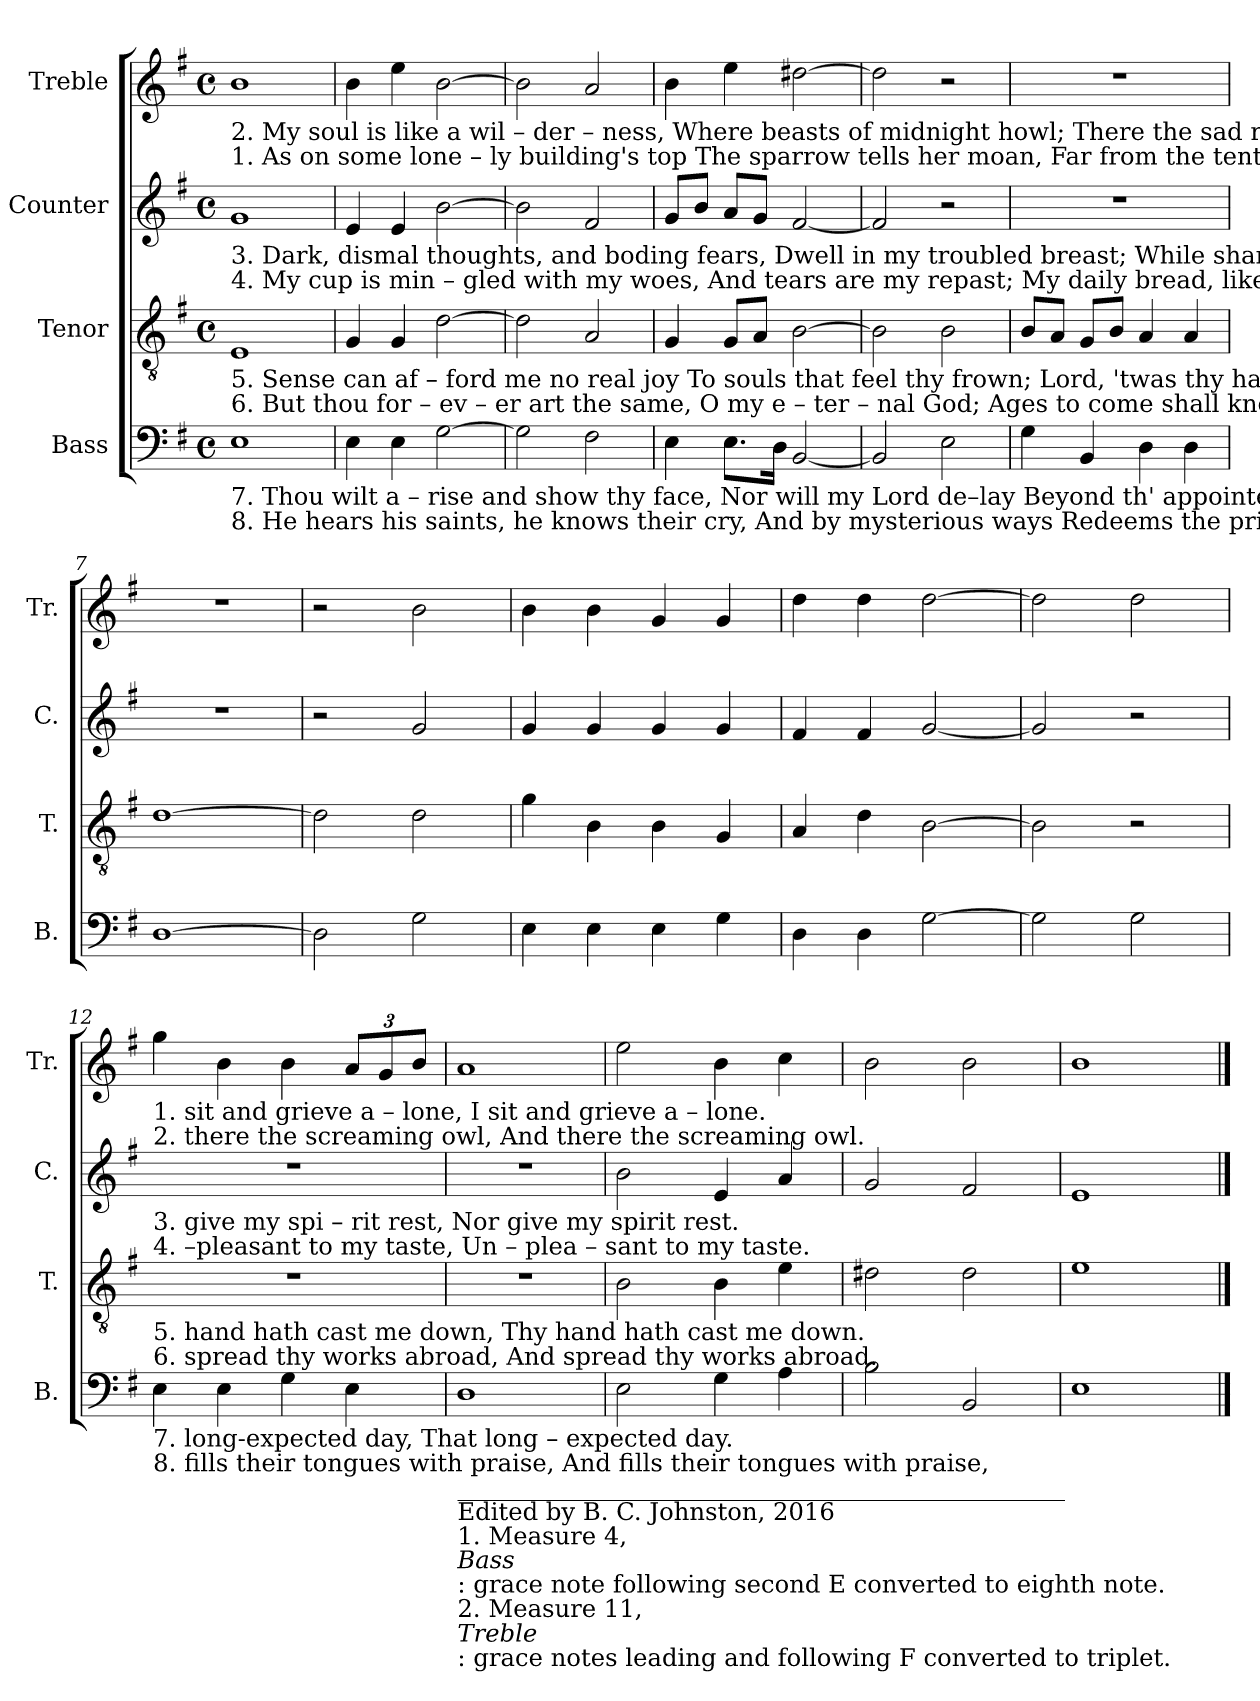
**kern	**kern	**kern	**kern
*part4	*part3	*part2	*part1
*staff4	*staff3	*staff2	*staff1
*I"Bass	*I"Tenor	*I"Counter	*I"Treble
*I'B.	*I'T.	*I'C.	*I'Tr.
*clefF4	*clefGv2	*clefG2	*clefG2
*k[f#]	*k[f#]	*k[f#]	*k[f#]
*M4/4	*M4/4	*M4/4	*M4/4
*met(c)	*met(c)	*met(c)	*met(c)
*MM100	*MM100	*MM100	*MM100
=1	=1	=1	=1
!	!	!	!LO:TX:b:t=2. My  soul is like          a     wil – der  – ness,   Where beasts of midnight howl;  There the sad raven finds her place,  And
!	!	!	!LO:TX:b:t=1. As   on some lone  – ly   building's      top          The  sparrow  tells  her  moan,     Far from the tents of joy and hope  I
!	!	!LO:TX:b:t=3. Dark, dismal thoughts, and boding fears, Dwell in my troubled breast;  While sharp reproaches wound my ears,  Nor	!
!	!	!LO:TX:b:t=4. My    cup is min  –  gled     with  my   woes,       And    tears   are   my   repast;      My daily bread, like ashes, grows   Un –	!
!	!LO:TX:b:t=5. Sense can af  –  ford me    no     real      joy    To souls that feel thy frown;  Lord, 'twas thy hand advanced me high,  Thy	!	!
!	!LO:TX:b:t=6. But  thou  for – ev  –  er    art     the    same,           O      my    e   –   ter – nal  God;   Ages to come shall know thy name,  And	!	!
!LO:TX:b:t=7. Thou  wilt  a – rise   and  show  thy    face,       Nor   will    my   Lord  de–lay  Beyond th' appointed hour of grace,  That	!	!	!
!LO:TX:b:t=8. He  hears  his  saints, he knows their  cry,        And  by mysterious ways   Redeems the prisoners doomed to die,  And	!	!	!
1E!	1E!	1g!	1b!
=2	=2	=2	=2
4E!\	4G!/	4e!/	4b!\
4E!\	4G!/	4e!/	4ee!\
[2G!\	[2d!\	[2b!\	[2b!\
=3	=3	=3	=3
2G!\]	2d!\]	2b!\]	2b!\]
2F#!\	2A!/	2f#!/	2a!/
=4	=4	=4	=4
4E!\	4G!/	8g!/L	4b!\
.	.	8b!/J	.
8.E!\L	8G!/L	8a!/L	4ee!\
.	8A!/J	8g!/J	.
16D!\Jk	.	.	.
[2BB!/	[2B!\	[2f#!/	[2dd#X!\
=5	=5	=5	=5
2BB!/]	2B!\]	2f#!/]	2dd#!\]
2E!\	2B!\	2r	2r
=6	=6	=6	=6
4G!\	8B!/L	1r	1r
.	8A!/J	.	.
4BB!/	8G!/L	.	.
.	8B!/J	.	.
4D!\	4A!/	.	.
4D!\	4A!/	.	.
=7	=7	=7	=7
[1D!	[1d!	1r	1r
=8	=8	=8	=8
2D!\]	2d!\]	2r	2r
2G!\	2d!\	2g!/	2b!\
=9	=9	=9	=9
4E!\	4g!\	4g!/	4b!\
4E!\	4B!\	4g!/	4b!\
4E!\	4B!\	4g!/	4g!/
4G!\	4G!/	4g!/	4g!/
=10	=10	=10	=10
4D!\	4A!/	4f#!/	4dd!\
4D!\	4d!\	4f#!/	4dd!\
[2G!\	[2B!\	[2g!/	[2dd!\
=11	=11	=11	=11
2G!\]	2B!\]	2g!/]	2dd!\]
2G!\	2r	2r	2dd!\
!!LO:LB:g=z
=12	=12	=12	=12
!	!	!	!LO:TX:b:t=1. sit  and grieve  a – lone,         I        sit  and  grieve  a – lone.
!	!	!	!LO:TX:b:t=2. there the screaming owl,     And there the screaming owl.
!	!	!LO:TX:b:t=3. give  my  spi  –  rit      rest,        Nor  give my     spirit       rest.	!
!	!	!LO:TX:b:t=4. –pleasant  to     my    taste,       Un – plea – sant  to my taste.	!
!	!LO:TX:b:t=5. hand hath cast me down,   Thy hand hath cast me down.	!	!
!	!LO:TX:b:t=6. spread thy works abroad,  And spread thy works abroad.	!	!
!LO:TX:b:t=7. long-expected            day,       That  long – expected    day.	!	!	!
!LO:TX:b:t=8. fills their tongues with praise, And fills their tongues with praise,	!	!	!
4E!\	1r	1r	4gg!\
4E!\	.	.	4b!\
4G!\	.	.	4b!\
*	*	*	*Xbrackettup
4E!\	.	.	12a!/L
.	.	.	12g!/
.	.	.	12b!/J
=13	=13	=13	=13
!LO:TX:b:t=__________________________________________________	!	!	!
!LO:TX:b:t=Edited by B. C. Johnston, 2016	!	!	!
!LO:TX:b:t=1. Measure 4,	!	!	!
!LO:TX:b:i:t=Bass	!	!	!
!LO:TX:b:t=&colon; grace note following second E converted to eighth note.	!	!	!
!LO:TX:b:t=2. Measure 11,	!	!	!
!LO:TX:b:i:t=Treble	!	!	!
!LO:TX:b:t=&colon; grace notes leading and following F converted to triplet.	!	!	!
1D!	1r	1r	1a!
=14	=14	=14	=14
2E!\	2B!\	2b!\	2ee!\
4G!\	4B!\	4e!/	4b!\
4A!\	4e!\	4a!/	4cc!\
=15	=15	=15	=15
2B!\	2d#X!\	2g!/	2b!\
2BB!/	2d#!\	2f#!/	2b!\
=16	=16	=16	=16
1E!	1e!	1e!	1b!
==	==	==	==
*-	*-	*-	*-
